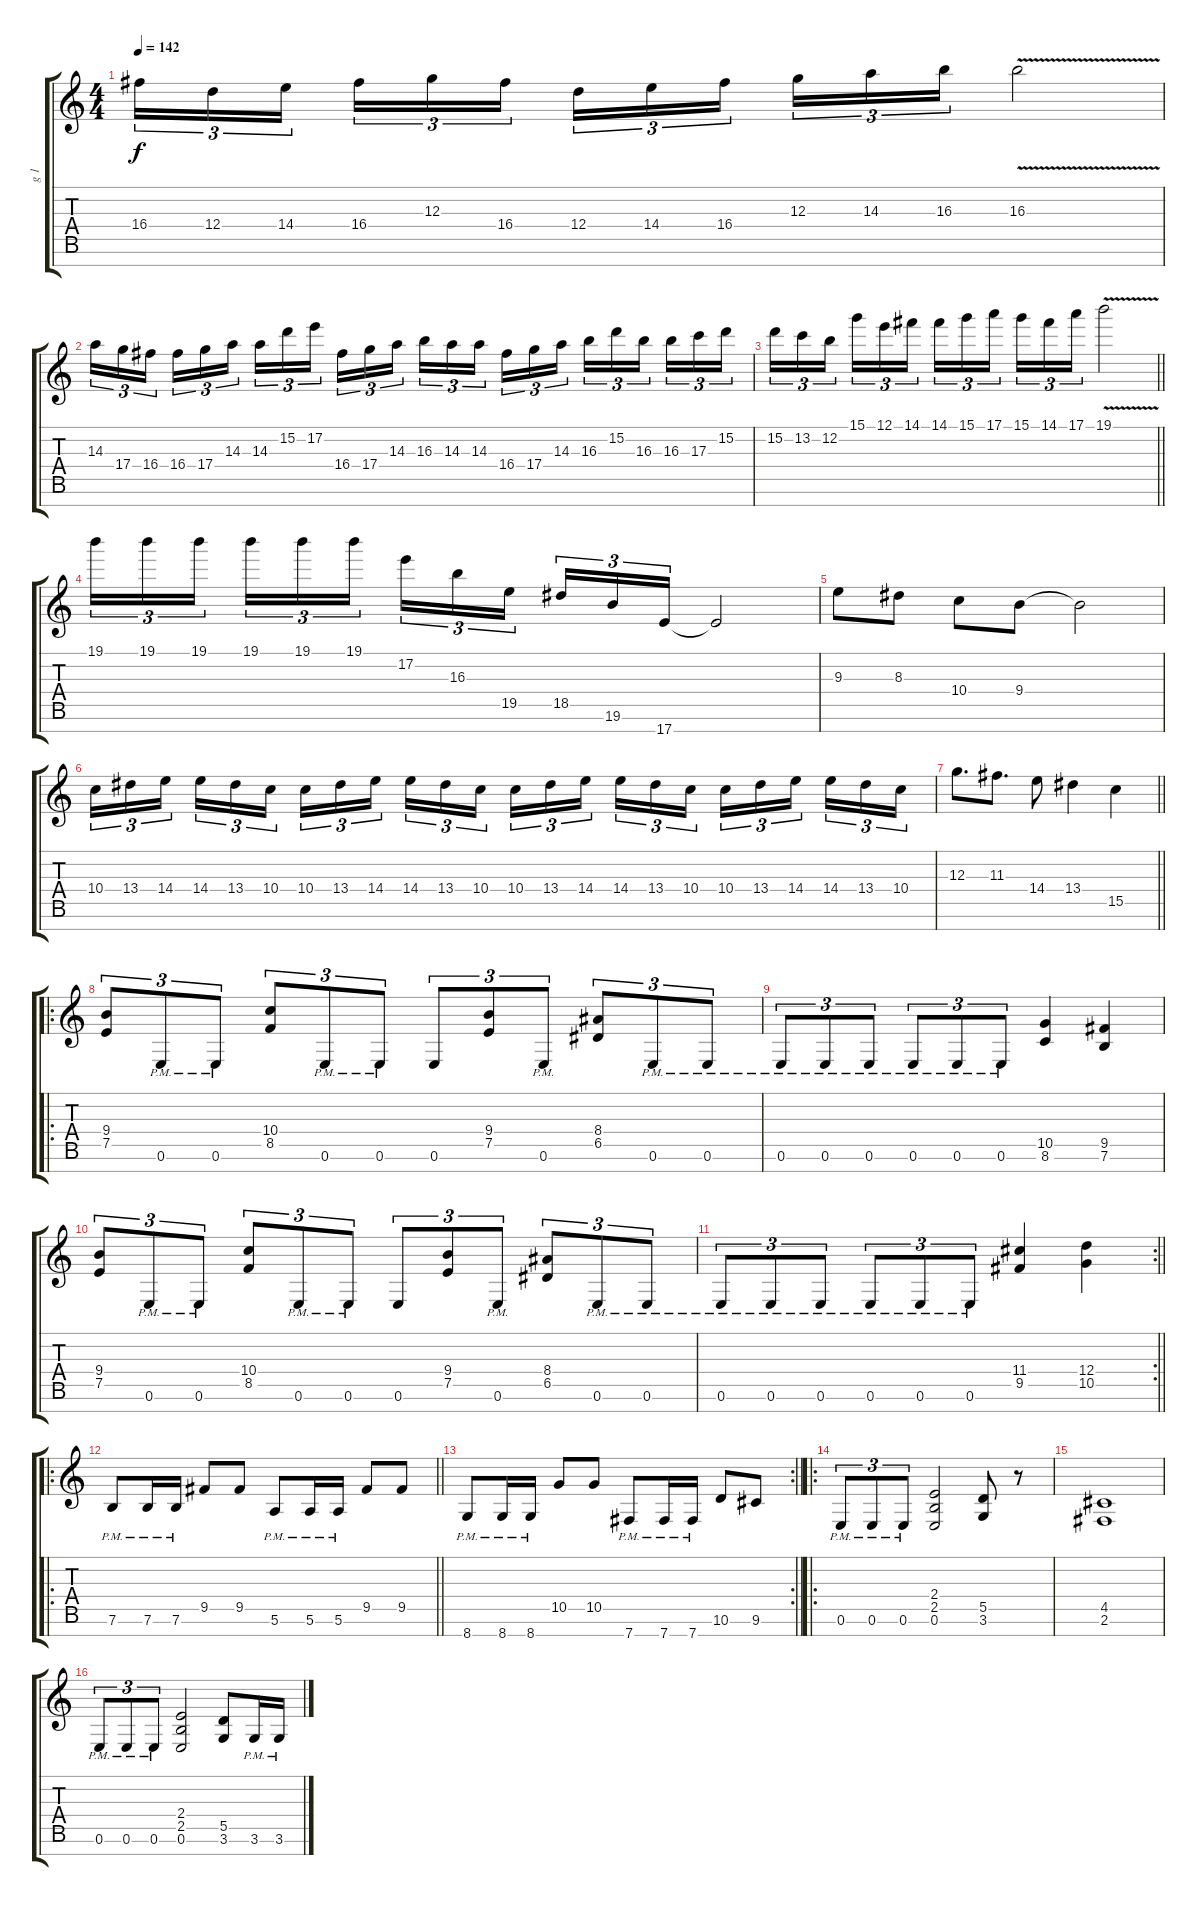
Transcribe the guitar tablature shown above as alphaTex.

\track ("g 1" "g 1") {instrument distortionguitar}
\staff {score tabs}
\tuning (E4 B3 G3 D3 A2 E2 B1) {hide}
\ts (4 4)
\tempo 142
\clef g2
\ks c
16.4.16{tu (3 2) dy f} 12.4.16{tu (3 2)} 14.4.16{tu (3 2) beam splitsecondary} 16.4.16{tu (3 2)} 12.3.16{tu (3 2)} 16.4.16{tu (3 2)} 12.4.16{tu (3 2)} 14.4.16{tu (3 2)} 16.4.16{tu (3 2) beam splitsecondary} 12.3.16{tu (3 2)} 14.3.16{tu (3 2)} 16.3.16{tu (3 2)} 16.3{v}.2 |
14.3.16{tu (3 2)} 17.4.16{tu (3 2)} 16.4.16{tu (3 2) beam splitsecondary} 16.4.16{tu (3 2)} 17.4.16{tu (3 2)} 14.3.16{tu (3 2)} 14.3.16{tu (3 2)} 15.2.16{tu (3 2)} 17.2.16{tu (3 2) beam splitsecondary} 16.4.16{tu (3 2)} 17.4.16{tu (3 2)} 14.3.16{tu (3 2)} 16.3.16{tu (3 2)} 14.3.16{tu (3 2)} 14.3.16{tu (3 2) beam splitsecondary} 16.4.16{tu (3 2)} 17.4.16{tu (3 2)} 14.3.16{tu (3 2)} 16.3.16{tu (3 2)} 15.2.16{tu (3 2)} 16.3.16{tu (3 2) beam splitsecondary} 16.3.16{tu (3 2)} 17.3.16{tu (3 2)} 15.2.16{tu (3 2)} |
\barLineRight lightlight
15.2.16{tu (3 2)} 13.2.16{tu (3 2)} 12.2.16{tu (3 2) beam splitsecondary} 15.1.16{tu (3 2)} 12.1.16{tu (3 2)} 14.1.16{tu (3 2)} 14.1.16{tu (3 2)} 15.1.16{tu (3 2)} 17.1.16{tu (3 2) beam splitsecondary} 15.1.16{tu (3 2)} 14.1.16{tu (3 2)} 17.1.16{tu (3 2)} 19.1{v}.2 |
19.1.16{tu (3 2)} 19.1.16{tu (3 2)} 19.1.16{tu (3 2) beam splitsecondary} 19.1.16{tu (3 2)} 19.1.16{tu (3 2)} 19.1.16{tu (3 2)} 17.2.16{tu (3 2)} 16.3.16{tu (3 2)} 19.5.16{tu (3 2) beam splitsecondary} 18.5.16{tu (3 2)} 19.6.16{tu (3 2)} 17.7.16{tu (3 2)} 17.7{t}.2 |
9.3.8 8.3.8 10.4.8 9.4.8 9.4{t}.2 |
10.4.16{tu (3 2)} 13.4.16{tu (3 2)} 14.4.16{tu (3 2) beam splitsecondary} 14.4.16{tu (3 2)} 13.4.16{tu (3 2)} 10.4.16{tu (3 2)} 10.4.16{tu (3 2)} 13.4.16{tu (3 2)} 14.4.16{tu (3 2) beam splitsecondary} 14.4.16{tu (3 2)} 13.4.16{tu (3 2)} 10.4.16{tu (3 2)} 10.4.16{tu (3 2)} 13.4.16{tu (3 2)} 14.4.16{tu (3 2) beam splitsecondary} 14.4.16{tu (3 2)} 13.4.16{tu (3 2)} 10.4.16{tu (3 2)} 10.4.16{tu (3 2)} 13.4.16{tu (3 2)} 14.4.16{tu (3 2) beam splitsecondary} 14.4.16{tu (3 2)} 13.4.16{tu (3 2)} 10.4.16{tu (3 2)} |
\barLineRight lightlight
12.3.8{d} 11.3.8{d} 14.4.8 13.4.4 15.5.4 |
\ro
\section ("" "")
(9.4 7.5).8{tu (3 2)} 0.6{pm}.8{tu (3 2)} 0.6{pm}.8{tu (3 2)} (10.4 8.5).8{tu (3 2)} 0.6{pm}.8{tu (3 2)} 0.6{pm}.8{tu (3 2)} 0.6.8{tu (3 2)} (9.4 7.5).8{tu (3 2)} 0.6{pm}.8{tu (3 2)} (8.4 6.5).8{tu (3 2)} 0.6{pm}.8{tu (3 2)} 0.6{pm}.8{tu (3 2)} |
0.6{pm}.8{tu (3 2)} 0.6{pm}.8{tu (3 2)} 0.6{pm}.8{tu (3 2)} 0.6{pm}.8{tu (3 2)} 0.6{pm}.8{tu (3 2)} 0.6{pm}.8{tu (3 2)} (10.5 8.6).4 (9.5 7.6).4 |
(9.4 7.5).8{tu (3 2)} 0.6{pm}.8{tu (3 2)} 0.6{pm}.8{tu (3 2)} (10.4 8.5).8{tu (3 2)} 0.6{pm}.8{tu (3 2)} 0.6{pm}.8{tu (3 2)} 0.6.8{tu (3 2)} (9.4 7.5).8{tu (3 2)} 0.6{pm}.8{tu (3 2)} (8.4 6.5).8{tu (3 2)} 0.6{pm}.8{tu (3 2)} 0.6{pm}.8{tu (3 2)} |
\rc 2
\barLineRight lightlight
0.6{pm}.8{tu (3 2)} 0.6{pm}.8{tu (3 2)} 0.6{pm}.8{tu (3 2)} 0.6{pm}.8{tu (3 2)} 0.6{pm}.8{tu (3 2)} 0.6{pm}.8{tu (3 2)} (11.4 9.5).4 (12.4 10.5).4 |
\ro
\section ("" "")
\barLineRight lightlight
7.6{pm}.8 7.6{pm}.16 7.6{pm}.16 9.5.8 9.5.8 5.6{pm}.8 5.6{pm}.16 5.6{pm}.16 9.5.8 9.5.8 |
\rc 2
\barLineRight lightlight
8.7{pm}.8 8.7{pm}.16 8.7{pm}.16 10.5.8 10.5.8 7.7{pm}.8 7.7{pm}.16 7.7{pm}.16 10.6.8 9.6.8 |
\ro
\section ("" "")
0.6{pm}.8{tu (3 2)} 0.6{pm}.8{tu (3 2)} 0.6{pm}.8{tu (3 2)} (2.4 2.5 0.6).2 (5.5 3.6).8 r.8 |
(4.5 2.6).1 |
0.6{pm}.8{tu (3 2)} 0.6{pm}.8{tu (3 2)} 0.6{pm}.8{tu (3 2)} (2.4 2.5 0.6).2 (5.5 3.6).8 3.6{pm}.16 3.6{pm}.16
